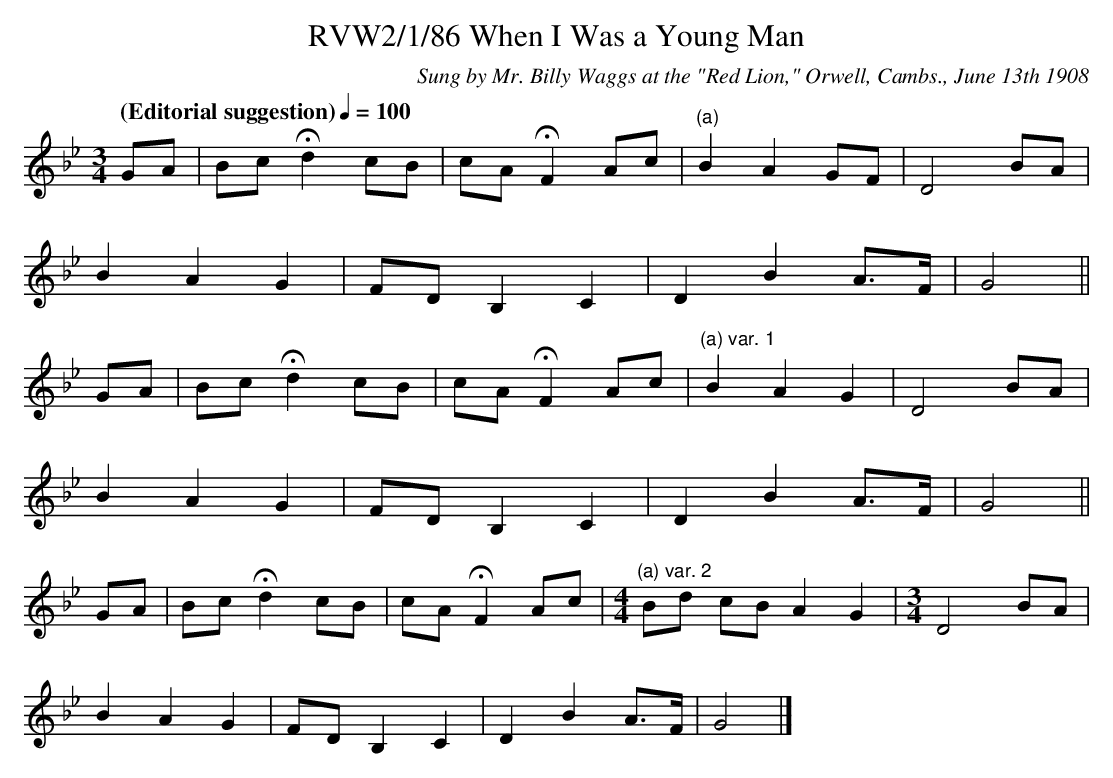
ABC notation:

X:1
T:RVW2/1/86 When I Was a Young Man
C:Sung by Mr. Billy Waggs at the "Red Lion," Orwell, Cambs., June 13th 1908
L:1/8
Q:"(Editorial suggestion)" 1/4=100
M:3/4
K:Gaeo
GA | Bc Hd2 cB | cA HF2 Ac |"^(a)" B2 A2 GF | D4 BA |
B2 A2 G2 | FD B,2 C2 | D2 B2 A>F | G4 ||
GA | Bc Hd2 cB | cA HF2 Ac |"^(a) var. 1" B2 A2 G2 | D4 BA |
B2 A2 G2 | FD B,2 C2 | D2 B2 A>F | G4 ||
GA | Bc Hd2 cB |cA HF2 Ac |[M:4/4]"^(a) var. 2" Bd cB A2 G2 |[M:3/4] D4 BA |
B2 A2 G2 | FD B,2 C2 |D2 B2 A>F | G4 |]
